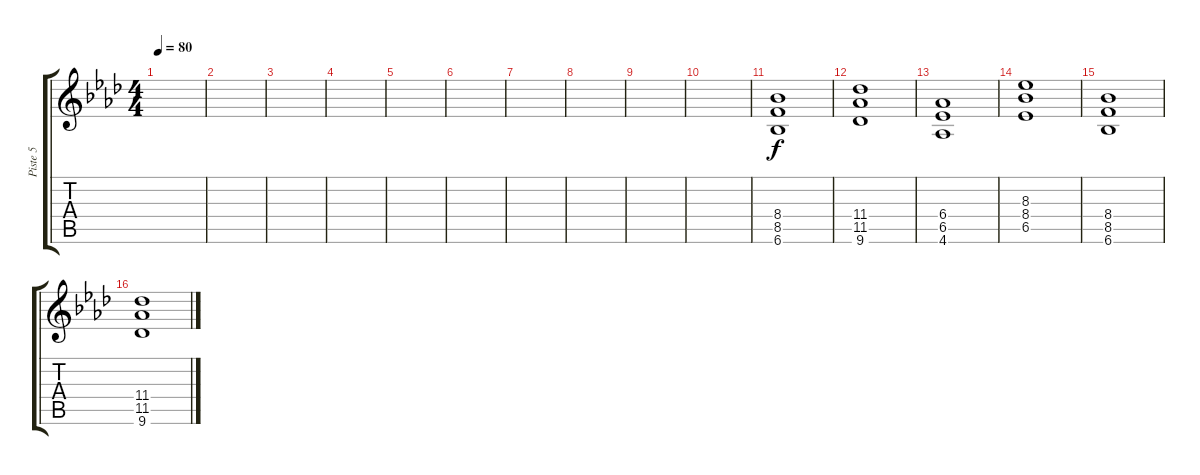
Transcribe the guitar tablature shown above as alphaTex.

\track ("Piste 5" "Piste 5") {instrument distortionguitar}
\staff {score tabs}
\tuning (E4 B3 G3 D3 A2 E2) {hide}
\ts (4 4)
\tempo 80
\clef g2
\ks ab
|
|
|
|
|
|
|
|
|
|
(8.4 8.5 6.6).1 |
(11.4 11.5 9.6).1 |
(6.4 6.5 4.6).1 |
(8.3 8.4 6.5).1 |
(8.4 8.5 6.6).1 |
(11.4 11.5 9.6).1
